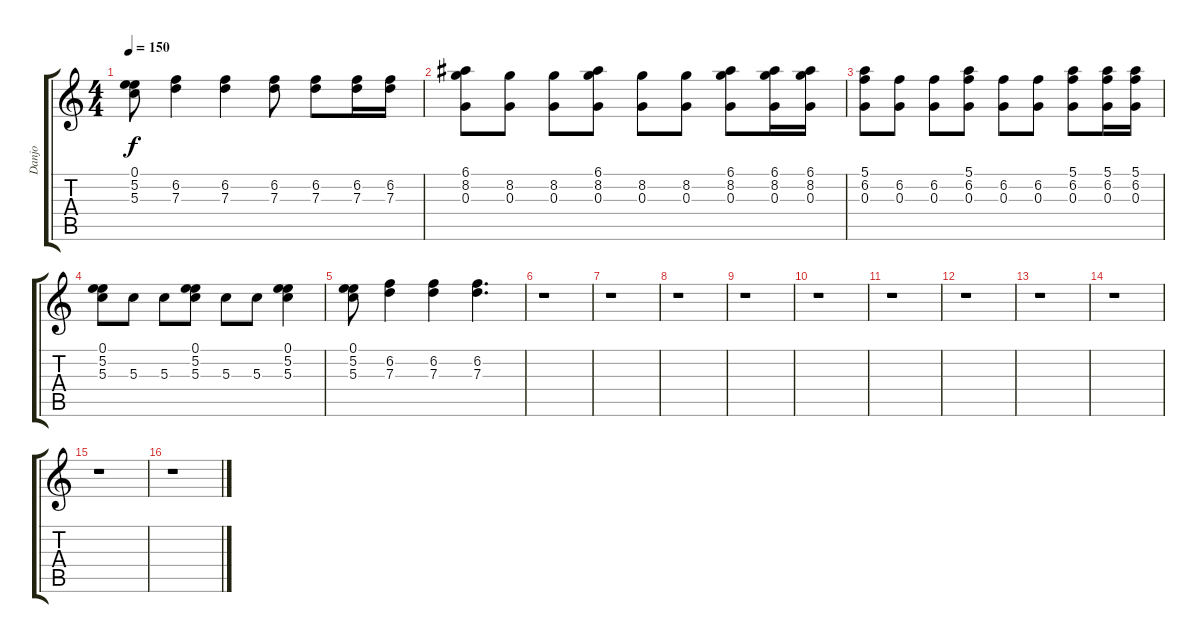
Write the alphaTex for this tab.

\track ("Danjo" "Danjo") {instrument acousticguitarnylon}
\staff {score tabs}
\tuning (E4 B3 G3 D3 A2 E2) {hide}
\ts (4 4)
\tempo 150
\clef g2
\ks c
(0.1 5.2 5.3).8{dy f} (6.2 7.3).4 (6.2 7.3).4 (6.2 7.3).8 (6.2 7.3).8 (6.2 7.3).16 (6.2 7.3).16 |
(6.1 8.2 0.3).8 (8.2 0.3).8 (8.2 0.3).8 (6.1 8.2 0.3).8 (8.2 0.3).8 (8.2 0.3).8 (6.1 8.2 0.3).8 (6.1 8.2 0.3).16 (6.1 8.2 0.3).16 |
(5.1 6.2 0.3).8 (6.2 0.3).8 (6.2 0.3).8 (5.1 6.2 0.3).8 (6.2 0.3).8 (6.2 0.3).8 (5.1 6.2 0.3).8 (5.1 6.2 0.3).16 (5.1 6.2 0.3).16 |
(0.1 5.2 5.3).8 5.3.8 5.3.8 (0.1 5.2 5.3).8 5.3.8 5.3.8 (0.1 5.2 5.3).4 |
(0.1 5.2 5.3).8 (6.2 7.3).4 (6.2 7.3).4 (6.2 7.3).4{d} |
r.1 |
r.1 |
r.1 |
r.1 |
r.1 |
r.1 |
r.1 |
r.1 |
r.1 |
r.1 |
r.1
